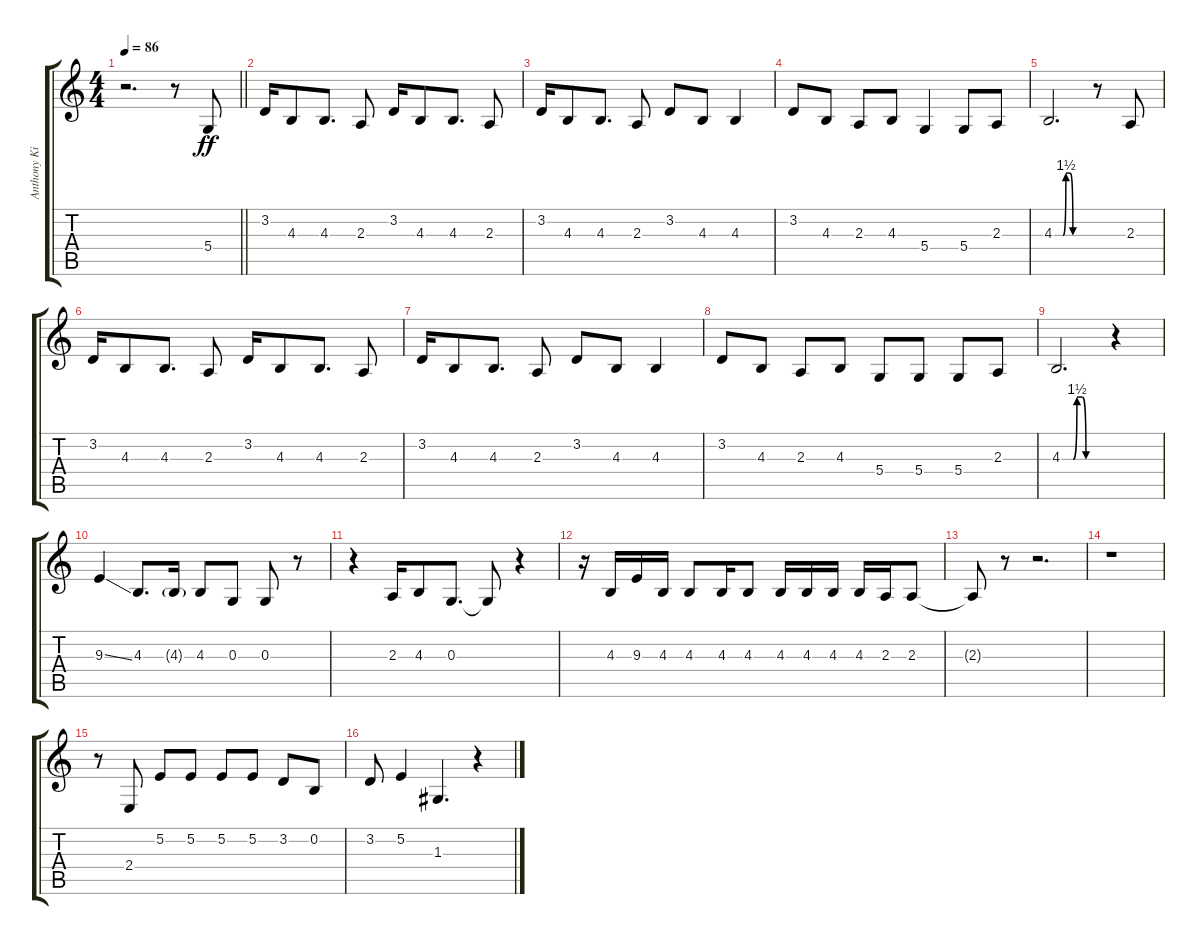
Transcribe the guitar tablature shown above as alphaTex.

\track ("Anthony Kiedis" "Anthony Ki") {instrument tenorsax}
\staff {score tabs}
\tuning (E4 B3 G3 D3 A2 E2) {hide}
\ts (4 4)
\tempo 86
\clef g2
\barLineRight lightlight
\ks c
r.2{d dy ff} r.8 5.4.8 |
3.2.16 4.3.8 4.3.8{d} 2.3.8 3.2.16 4.3.8 4.3.8{d} 2.3.8 |
3.2.16 4.3.8 4.3.8{d} 2.3.8 3.2.8 4.3.8 4.3.4 |
3.2.8 4.3.8 2.3.8 4.3.8 5.4.4 5.4.8 2.3.8 |
4.3{be (custom 0 0 15 0 20 6 27 6 32 0 50 0 60 0)}.2{d} r.8 2.3.8 |
3.2.16 4.3.8 4.3.8{d} 2.3.8 3.2.16 4.3.8 4.3.8{d} 2.3.8 |
3.2.16 4.3.8 4.3.8{d} 2.3.8 3.2.8 4.3.8 4.3.4 |
3.2.8 4.3.8 2.3.8 4.3.8 5.4.8 5.4.8 5.4.8 2.3.8 |
4.3{be (custom 0 0 15 0 20 6 27 6 32 0 50 0 60 0)}.2{d} r.4 |
9.3{ss}.4 4.3.8{d} 4.3{g}.16 4.3.8 0.3.8 0.3.8 r.8 |
r.4 2.3.16 4.3.8 0.3.8{d} 0.3{t}.8 r.4 |
r.16 4.3.16 9.3.16 4.3.16 4.3.8 4.3.16 4.3.8 4.3.16 4.3.16 4.3.16 4.3.16 2.3.16 2.3.8 |
2.3{t}.8 r.8 r.2{d} |
r.1 |
r.8 2.4.8 5.2.8 5.2.8 5.2.8 5.2.8 3.2.8 0.2.8 |
3.2.8 5.2.4 1.3.4{d} r.4
